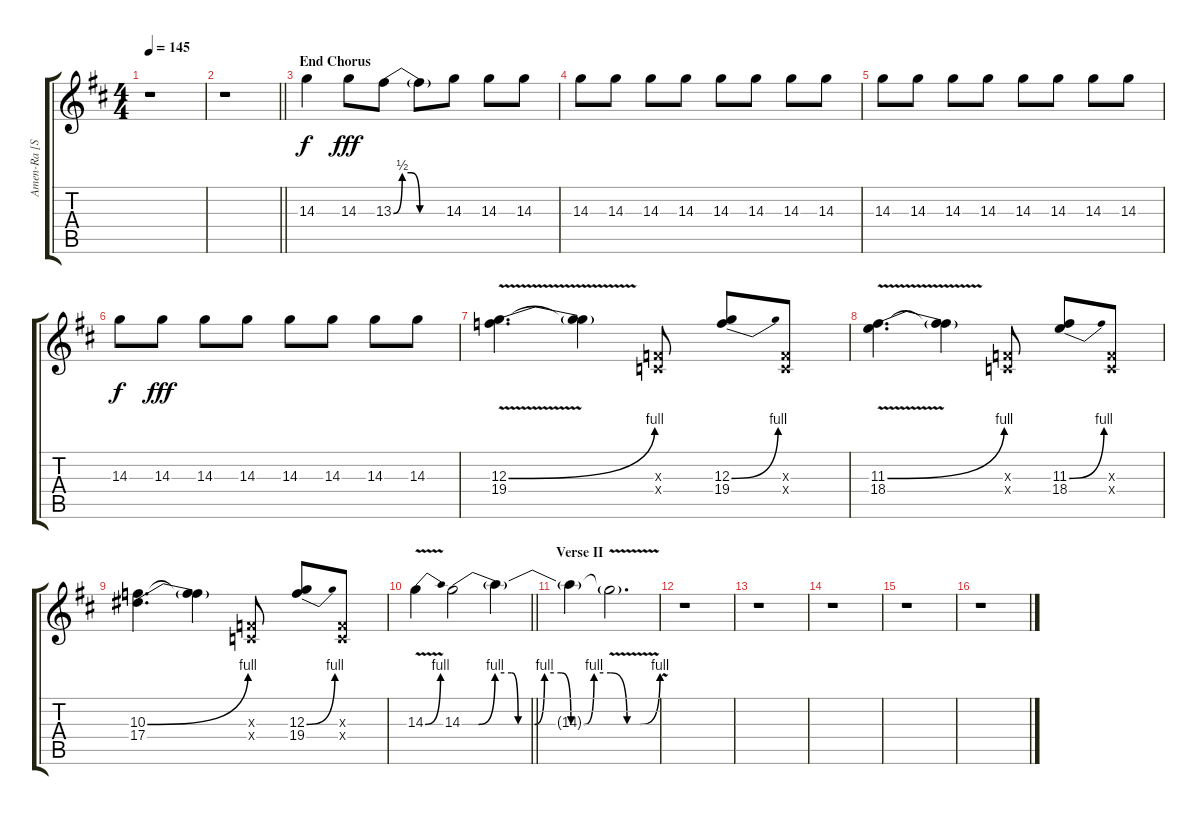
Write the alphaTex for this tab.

\track ("Amen-Ra [Solo]" "Amen-Ra [S") {instrument overdrivenguitar}
\staff {score tabs}
\tuning (D4 A3 F3 C3 G2 D2) {hide}
\ts (4 4)
\tempo 145
\clef g2
\ks d
r.1{dy f} |
\barLineRight lightlight
r.1 |
\section ("" "End Chorus")
14.3.4{volume 16} 14.3.8{dy fff} 13.3{be (custom 0 0 10 2 20 2 30 0 60 0)}.8 13.3{t}.8 14.3.8 14.3.8 14.3.8 |
14.3.8 14.3.8 14.3.8 14.3.8 14.3.8 14.3.8 14.3.8 14.3.8 |
14.3.8 14.3.8 14.3.8 14.3.8 14.3.8 14.3.8 14.3.8 14.3.8 |
14.3.8{dy f} 14.3.8{dy fff} 14.3.8 14.3.8 14.3.8 14.3.8 14.3.8 14.3.8 |
(12.3{be (bend 0 0 60 4) v} 19.4).4{d} (12.3{t} 19.4{t}).4 (0.3{x} 0.4{x}).8 (12.3{be (bend 0 0 60 4)} 19.4).8 (0.3{x} 0.4{x}).8 |
(11.3{be (bend 0 0 60 4) v} 18.4).4{d} (11.3{t} 18.4{t}).4 (0.3{x} 0.4{x}).8 (11.3{be (bend 0 0 60 4)} 18.4).8 (0.3{x} 0.4{x}).8 |
(10.3{be (bend 0 0 60 4)} 17.4).4{d} (10.3{t} 17.4{t}).4 (0.3{x} 0.4{x}).8 (12.3{be (bend 0 0 60 4)} 19.4).8 (0.3{x} 0.4{x}).8 |
\barLineRight lightlight
14.3{be (bend 0 0 60 4) v}.4 14.3{be (custom 0 0 5 0 10 4 15 4 17 0 22 0 25 4 30 4 33 0 37 0 40 4 45 4 50 0 54 0 60 4)}.2 14.3{t}.4 |
\section ("" "Verse II")
14.3{t}.4 14.3{v t}.2{d} |
r.1 |
r.1 |
r.1 |
r.1 |
r.1
